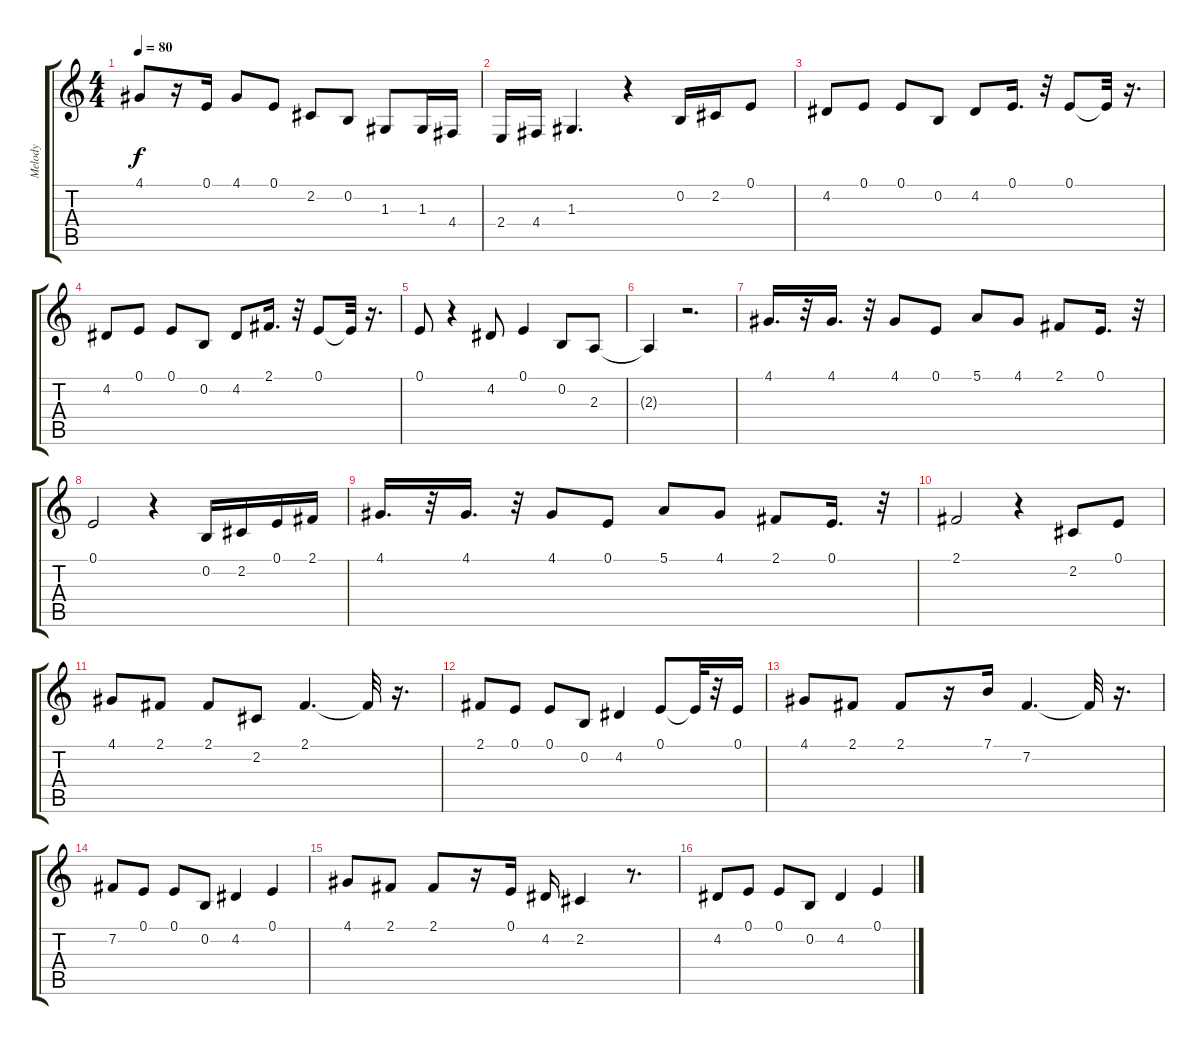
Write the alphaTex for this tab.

\track ("Melody" "Melody") {instrument flute}
\staff {score tabs}
\tuning (E4 B3 G3 D3 A2 E2) {hide}
\ts (4 4)
\tempo 80
\clef g2
\ks c
4.1{t}.8{dy f} r.16 0.1.16 4.1.8 0.1.8 2.2.8 0.2.8 1.3.8 1.3.16 4.4.16 |
2.4.16 4.4.16 1.3.4{d} r.4 0.2.16 2.2.16 0.1.8 |
4.2.8 0.1.8 0.1.8 0.2.8 4.2.8 0.1.16{d} r.32 0.1.8 0.1{t}.32 r.16{d} |
4.2.8 0.1.8 0.1.8 0.2.8 4.2.8 2.1.16{d} r.32 0.1.8 0.1{t}.32 r.16{d} |
0.1.8 r.4 4.2.8 0.1.4 0.2.8 2.3.8 |
2.3{t}.4 r.2{d} |
4.1.16{d} r.32 4.1.16{d} r.32 4.1.8 0.1.8 5.1.8 4.1.8 2.1.8 0.1.16{d} r.32 |
0.1.2 r.4 0.2.16 2.2.16 0.1.16 2.1.16 |
4.1.16{d} r.32 4.1.16{d} r.32 4.1.8 0.1.8 5.1.8 4.1.8 2.1.8 0.1.16{d} r.32 |
2.1.2 r.4 2.2.8 0.1.8 |
4.1.8 2.1.8 2.1.8 2.2.8 2.1.4{d} 2.1{t}.32 r.16{d} |
2.1.8 0.1.8 0.1.8 0.2.8 4.2.4 0.1.8 0.1{t}.32 r.32 0.1.16 |
4.1.8 2.1.8 2.1.8 r.16 7.1.16 7.2.4{d} 7.2{t}.32 r.16{d} |
7.2.8 0.1.8 0.1.8 0.2.8 4.2.4 0.1.4 |
4.1.8 2.1.8 2.1.8 r.16 0.1.16 4.2.16 2.2.4 r.8{d} |
4.2.8 0.1.8 0.1.8 0.2.8 4.2.4 0.1.4
